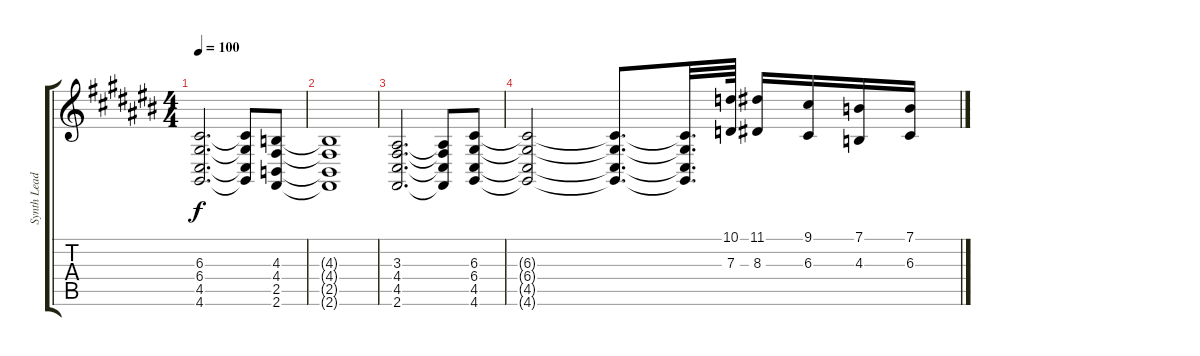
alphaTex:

\track ("Synth Lead" "Synth Lead") {instrument lead1square}
\staff {score tabs}
\tuning (E4 B3 G3 D3 A2 E2) {hide}
\ts (4 4)
\tempo 100
\clef g2
\ks c#
(6.3 6.4 4.5 4.6).2{d dy f} (6.3{t} 6.4{t} 4.5{t} 4.6{t}).8 (4.3 4.4 2.5 2.6).8 |
(4.3{t} 4.4{t} 2.5{t} 2.6{t}).1 |
(3.3 4.4 4.5 2.6).2{d} (3.3{t} 4.4{t} 4.5{t} 2.6{t}).8 (6.3 6.4 4.5 4.6).8 |
(6.3{t} 6.4{t} 4.5{t} 4.6{t}).2 (6.3{t} 6.4{t} 4.5{t} 4.6{t}).8{d} (6.3{t} 6.4{t} 4.5{t} 4.6{t}).32{d} (10.1 7.3).64 (11.1 8.3).16 (9.1 6.3).16 (7.1 4.3).16 (7.1 6.3).16
